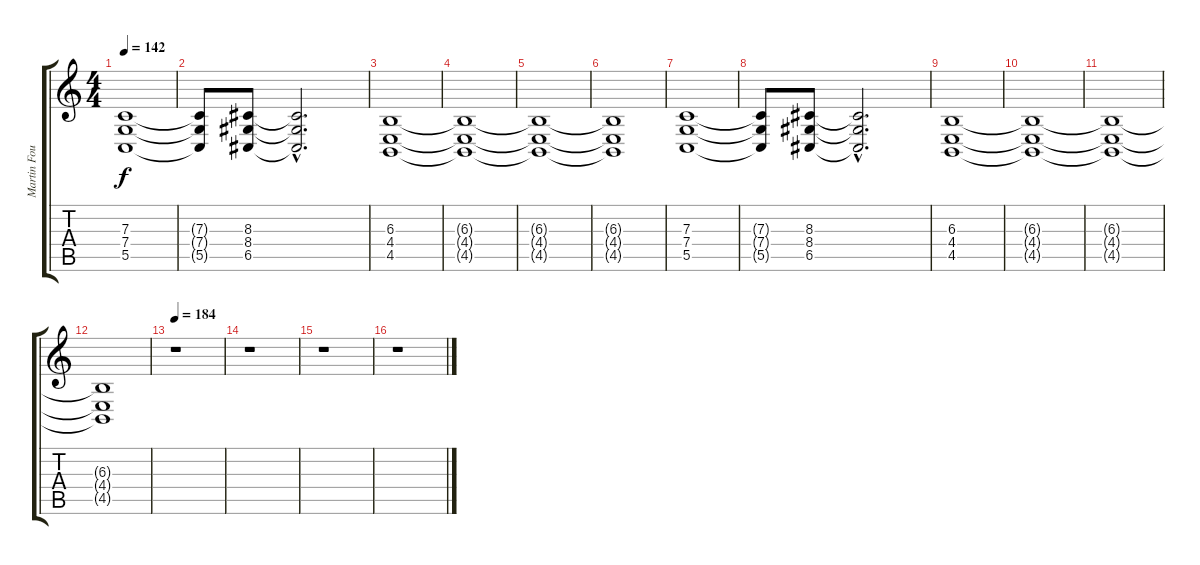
\track ("Martin Foul (Unwashed Pianist)" "Martin Fou") {instrument pad4choir}
\staff {score tabs}
\tuning (D4 A3 F3 C3 G2 D2) {hide}
\ts (4 4)
\tempo 142
\clef g2
\ks c
(7.3 7.4 5.5).1{dy f} |
(7.3{t} 7.4{t} 5.5{t}).8 (8.3 8.4 6.5).8 (8.3{hac t} 8.4{hac t} 6.5{hac t}).2{d} |
(6.3 4.4 4.5).1 |
(6.3{t} 4.4{t} 4.5{t}).1 |
(6.3{t} 4.4{t} 4.5{t}).1 |
(6.3{t} 4.4{t} 4.5{t}).1 |
(7.3 7.4 5.5).1 |
(7.3{t} 7.4{t} 5.5{t}).8 (8.3 8.4 6.5).8 (8.3{hac t} 8.4{hac t} 6.5{hac t}).2{d} |
(6.3 4.4 4.5).1 |
(6.3{t} 4.4{t} 4.5{t}).1 |
(6.3{t} 4.4{t} 4.5{t}).1 |
(6.3{t} 4.4{t} 4.5{t}).1 |
\tempo 184
r.1 |
r.1 |
r.1 |
r.1
